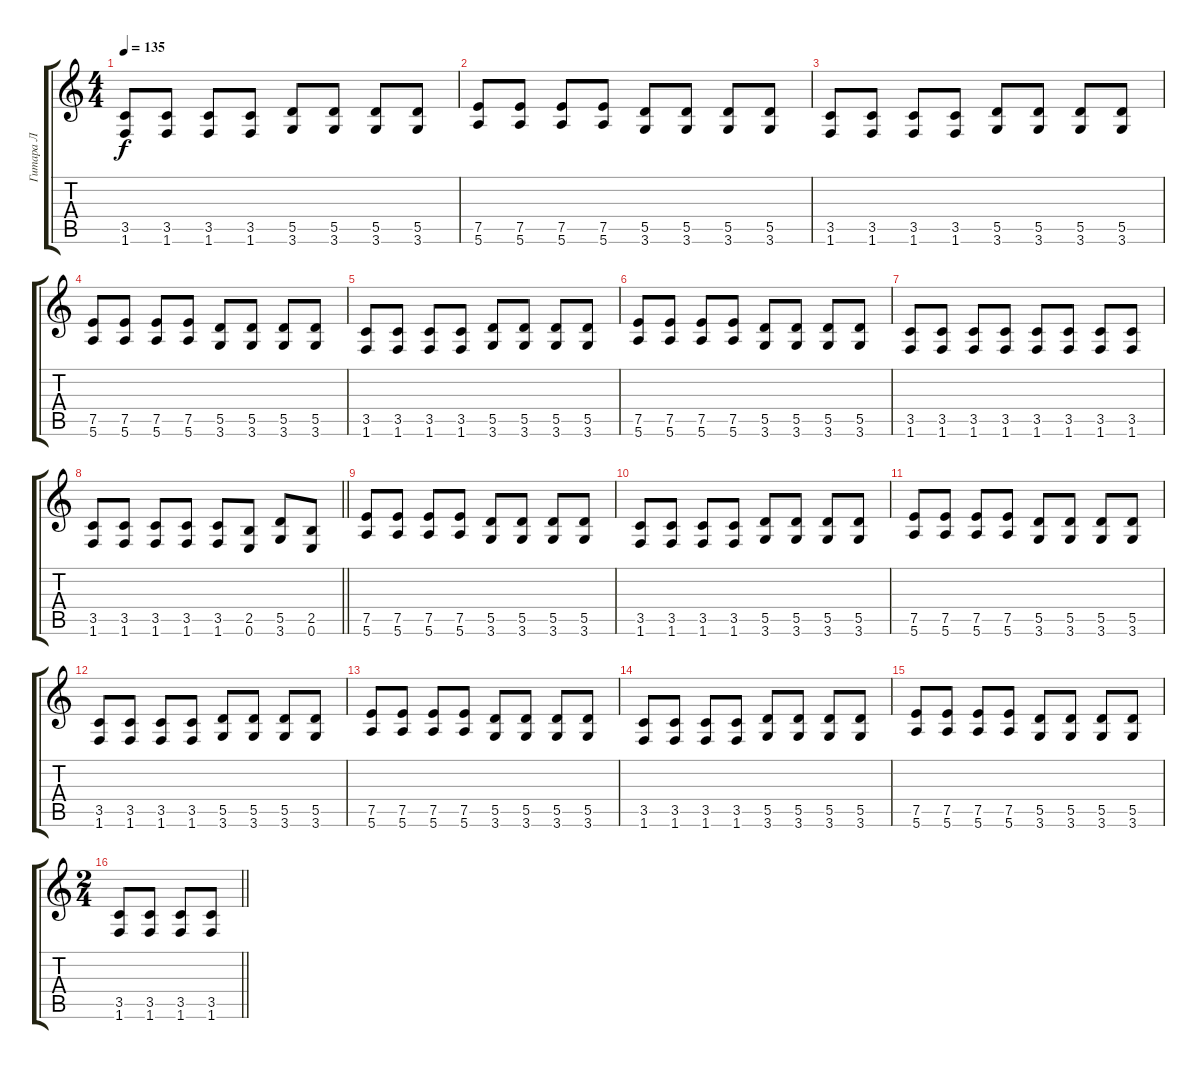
\track ("Гитара Л" "Гитара Л") {instrument electricguitarclean}
\staff {score tabs}
\tuning (E4 B3 G3 D3 A2 E2) {hide}
\ts (4 4)
\tempo 135
\clef g2
\ks c
(3.5 1.6).8{dy f} (3.5 1.6).8 (3.5 1.6).8 (3.5 1.6).8 (5.5 3.6).8 (5.5 3.6).8 (5.5 3.6).8 (5.5 3.6).8 |
(7.5 5.6).8 (7.5 5.6).8 (7.5 5.6).8 (7.5 5.6).8 (5.5 3.6).8 (5.5 3.6).8 (5.5 3.6).8 (5.5 3.6).8 |
(3.5 1.6).8 (3.5 1.6).8 (3.5 1.6).8 (3.5 1.6).8 (5.5 3.6).8 (5.5 3.6).8 (5.5 3.6).8 (5.5 3.6).8 |
(7.5 5.6).8 (7.5 5.6).8 (7.5 5.6).8 (7.5 5.6).8 (5.5 3.6).8 (5.5 3.6).8 (5.5 3.6).8 (5.5 3.6).8 |
(3.5 1.6).8 (3.5 1.6).8 (3.5 1.6).8 (3.5 1.6).8 (5.5 3.6).8 (5.5 3.6).8 (5.5 3.6).8 (5.5 3.6).8 |
(7.5 5.6).8 (7.5 5.6).8 (7.5 5.6).8 (7.5 5.6).8 (5.5 3.6).8 (5.5 3.6).8 (5.5 3.6).8 (5.5 3.6).8 |
(3.5 1.6).8 (3.5 1.6).8 (3.5 1.6).8 (3.5 1.6).8 (3.5 1.6).8 (3.5 1.6).8 (3.5 1.6).8 (3.5 1.6).8 |
\barLineRight lightlight
(3.5 1.6).8 (3.5 1.6).8 (3.5 1.6).8 (3.5 1.6).8 (3.5 1.6).8 (2.5 0.6).8 (5.5 3.6).8 (2.5 0.6).8 |
\section ("" " ")
(7.5 5.6).8 (7.5 5.6).8 (7.5 5.6).8 (7.5 5.6).8 (5.5 3.6).8 (5.5 3.6).8 (5.5 3.6).8 (5.5 3.6).8 |
(3.5 1.6).8 (3.5 1.6).8 (3.5 1.6).8 (3.5 1.6).8 (5.5 3.6).8 (5.5 3.6).8 (5.5 3.6).8 (5.5 3.6).8 |
(7.5 5.6).8 (7.5 5.6).8 (7.5 5.6).8 (7.5 5.6).8 (5.5 3.6).8 (5.5 3.6).8 (5.5 3.6).8 (5.5 3.6).8 |
(3.5 1.6).8 (3.5 1.6).8 (3.5 1.6).8 (3.5 1.6).8 (5.5 3.6).8 (5.5 3.6).8 (5.5 3.6).8 (5.5 3.6).8 |
(7.5 5.6).8 (7.5 5.6).8 (7.5 5.6).8 (7.5 5.6).8 (5.5 3.6).8 (5.5 3.6).8 (5.5 3.6).8 (5.5 3.6).8 |
(3.5 1.6).8 (3.5 1.6).8 (3.5 1.6).8 (3.5 1.6).8 (5.5 3.6).8 (5.5 3.6).8 (5.5 3.6).8 (5.5 3.6).8 |
(7.5 5.6).8 (7.5 5.6).8 (7.5 5.6).8 (7.5 5.6).8 (5.5 3.6).8 (5.5 3.6).8 (5.5 3.6).8 (5.5 3.6).8 |
\ts (2 4)
\barLineRight lightlight
(3.5 1.6).8 (3.5 1.6).8 (3.5 1.6).8 (3.5 1.6).8
